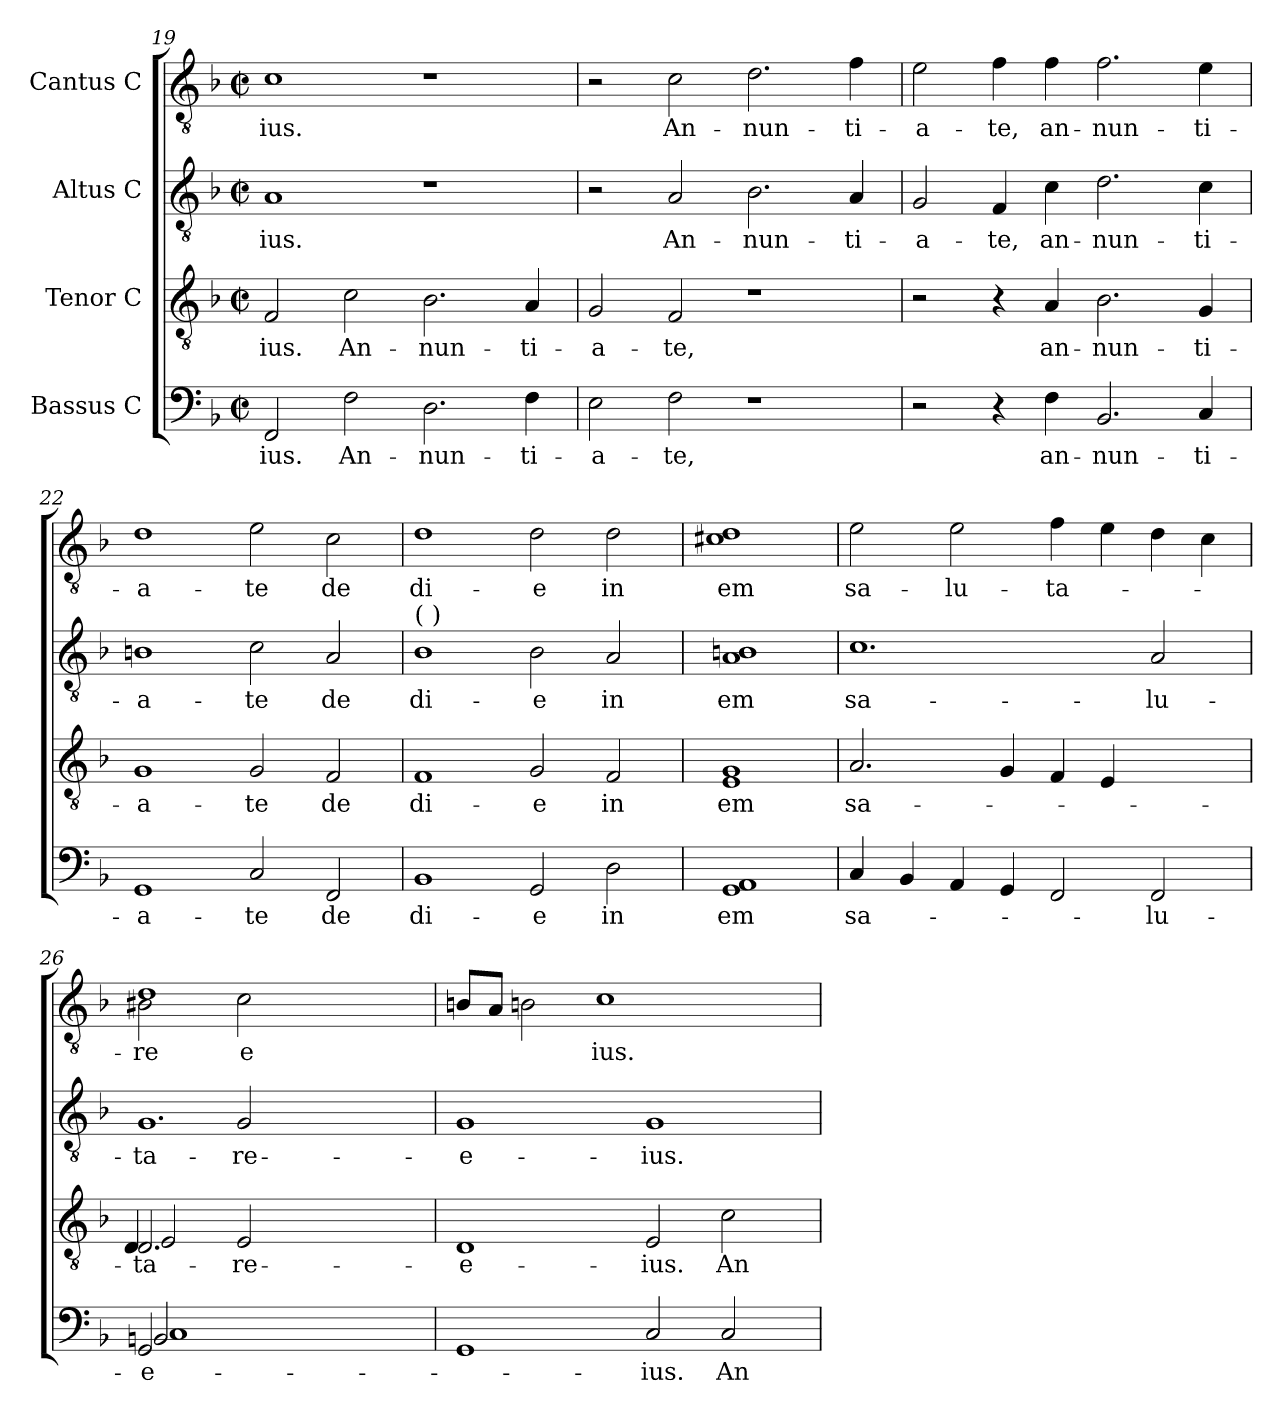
**kern	**text	**kern	**text	**kern	**text	**kern	**text
*part4	*part4	*part3	*part3	*part2	*part2	*part1	*part1
*staff4	*staff4	*staff3	*staff3	*staff2	*staff2	*staff1	*staff1
*I"Bassus C	*	*I"Tenor C	*	*I"Altus C	*	*I"Cantus C	*
!!LO:PB:g=z
*clefF4	*	*clefGv2	*	*clefGv2	*	*clefGv2	*
*k[b-]	*	*k[b-]	*	*k[b-]	*	*k[b-]	*
*F:	*	*F:	*	*F:	*	*F:	*
*M2/2	*	*M2/2	*	*M2/2	*	*M2/2	*
*met(c|)	*	*met(c|)	*	*met(c|)	*	*met(c|)	*
=19	=19	=19	=19	=19	=19	=19	=19
!	!LO:LY:b	!	!LO:LY:b	!	!LO:LY:b	!	!LO:LY:b
2FF/	-ius.	2F/	-ius.	1A	-ius.	1c	-ius.
!	!LO:LY:b	!	!LO:LY:b	!	!	!	!
2F\	An-	2c\	An-	.	.	.	.
!	!LO:LY:b	!	!LO:LY:b	!	!	!	!
2.D\	-nun-	2.B-\	-nun-	1r	.	1r	.
!	!LO:LY:b	!	!LO:LY:b	!	!	!	!
4F\	-ti-	4A/	-ti-	.	.	.	.
=20	=20	=20	=20	=20	=20	=20	=20
!	!LO:LY:b	!	!LO:LY:b	!	!	!	!
2E\	-a-	2G/	-a-	2r	.	2r	.
!	!LO:LY:b	!	!LO:LY:b	!	!LO:LY:b	!	!LO:LY:b
2F\	-te,	2F/	-te,	2A/	An-	2c\	An-
!	!	!	!	!	!LO:LY:b	!	!LO:LY:b
1r	.	1r	.	2.B-\	-nun-	2.d\	-nun-
!	!	!	!	!	!LO:LY:b	!	!LO:LY:b
.	.	.	.	4A/	-ti-	4f\	-ti-
=21	=21	=21	=21	=21	=21	=21	=21
!	!	!	!	!	!LO:LY:b	!	!LO:LY:b
2r	.	2r	.	2G/	-a-	2e\	-a-
!	!	!	!	!	!LO:LY:b	!	!LO:LY:b
4r	.	4r	.	4F/	-te,	4f\	-te,
!	!LO:LY:b	!	!LO:LY:b	!	!LO:LY:b	!	!LO:LY:b
4F\	an-	4A/	an-	4c\	an-	4f\	an-
!	!LO:LY:b	!	!LO:LY:b	!	!LO:LY:b	!	!LO:LY:b
2.BB-/	-nun-	2.B-\	-nun-	2.d\	-nun-	2.f\	-nun-
!	!LO:LY:b	!	!LO:LY:b	!	!LO:LY:b	!	!LO:LY:b
4C/	-ti-	4G/	-ti-	4c\	-ti-	4e\	-ti-
=22	=22	=22	=22	=22	=22	=22	=22
!	!LO:LY:b	!	!LO:LY:b	!	!LO:LY:b	!	!LO:LY:b
1GG	-a-	1G	-a-	1Bn	-a-	1d	-a-
!	!LO:LY:b	!	!LO:LY:b	!	!LO:LY:b	!	!LO:LY:b
2C/	-te	2G/	-te	2c\	-te	2e\	-te
!	!LO:LY:b	!	!LO:LY:b	!	!LO:LY:b	!	!LO:LY:b
2FF/	de	2F/	de	2A/	de	2c\	de
=23	=23	=23	=23	=23	=23	=23	=23
!	!	!	!	!LO:TX:a:t=( )	!	!	!
!	!LO:LY:b	!	!LO:LY:b	!	!LO:LY:b	!	!LO:LY:b
1BB-	di-	1F	di-	1B-	di-	1d	di-
!	!LO:LY:b	!	!LO:LY:b	!	!LO:LY:b	!	!LO:LY:b
2GG/	-e	2G/	-e	2B-\	-e	2d\	-e
!	!LO:LY:b	!	!LO:LY:b	!	!LO:LY:b	!	!LO:LY:b
2D\	in	2F/	in	2A/	in	2d\	in
=24	=24	=24	=24	=24	=24	=24	=24
!	!LO:LY:b	!	!LO:LY:b	!	!LO:LY:b	!	!LO:LY:b
1GG 1AA	-em	1E 1G	-em	1A 1Bn	-em	1c#X 1d	-em
=25	=25	=25	=25	=25	=25	=25	=25
!	!LO:LY:b	!	!LO:LY:b	!	!LO:LY:b	!	!LO:LY:b
4C/	sa-	2.A/	sa-	1.c	sa-	2e\	sa-
4BB-/	.	.	.	.	.	.	.
!	!	!	!	!	!	!	!LO:LY:b
4AA/	.	.	.	.	.	2e\	-lu-
4GG/	.	4G/	.	.	.	.	.
!	!	!	!	!	!	!	!LO:LY:b
2FF/	.	4F/	.	.	.	4f\	-ta-
.	.	4E/	.	.	.	4e\	.
!	!LO:LY:b	!	!	!	!LO:LY:b	!	!
2FF/	-lu-	2ryy	.	2A/	-lu-	4d\	.
.	.	.	.	.	.	4c\	.
!!LO:LB:g=z
=26	=26	=26	=26	=26	=26	=26	=26
!	!LO:LY:b	!	!	!	!	!	!
*^	*	*	*	*	*	*	*
!	!	!LO:LY:b:rj	!	!	!	!	!	!
*	*^	*	*	*	*	*	*	*
!	!	!	!LO:LY:b	!	!LO:LY:b	!	!	!	!
*	*	*	*	*^	*	*	*	*	*
*	*	*	*	*	*^	*	*	*	*	*
!	!	!	!	!	!	!	!LO:LY:b	!	!LO:LY:b	!	!LO:LY:b
*	*	*	*	*	*	*	*	*^	*	*^	*
2GG/	2BBn/	1C	e-	2.D/	4D/	2E/	-ta-	1.G	2ryy	-ta-	1d	2B#\	-re
.	.	.	.	.	2ryy	.	.	.	.	.	.	.	.
!	!	!	!	!	!	!	!LO:LY:b:rj	!	!	!LO:LY:b	!	!	!LO:LY:b
2ryy	2ryy	.	.	.	.	2E/	-re	.	2G/	-re	.	2c\	e-
.	.	.	.	2ryy	2.ryy	.	.	.	.	.	.	.	.
2ryy	2ryy	2ryy	.	.	.	2ryy	.	.	2ryy	.	2ryy	2ryy	.
.	.	.	.	4ryy	.	.	.	.	.	.	.	.	.
*v	*v	*v	*	*	*	*	*	*v	*v	*	*v	*v	*
*	*	*v	*v	*v	*	*	*	*	*
=27	=27	=27	=27	=27	=27	=27	=27
!	!	!	!LO:LY:b	!	!LO:LY:b	!	!
1GG	.	1D	e-	1G	e-	8Bn/L	.
.	.	.	.	.	.	8A/J	.
.	.	.	.	.	.	2Bn\	.
!	!	!	!	!	!	!	!LO:LY:b
.	.	.	.	.	.	1c	-ius.
!	!LO:LY:b	!	!LO:LY:b	!	!LO:LY:b	!	!
2C/	-ius.	2E/	-ius.	1G	-ius.	.	.
!	!LO:LY:b	!	!LO:LY:b	!	!	!	!
2C/	An-	2c\	An-	.	.	.	.
.	.	.	.	.	.	4ryy	.
=	=	=	=	=	=	=	=
*-	*-	*-	*-	*-	*-	*-	*-
